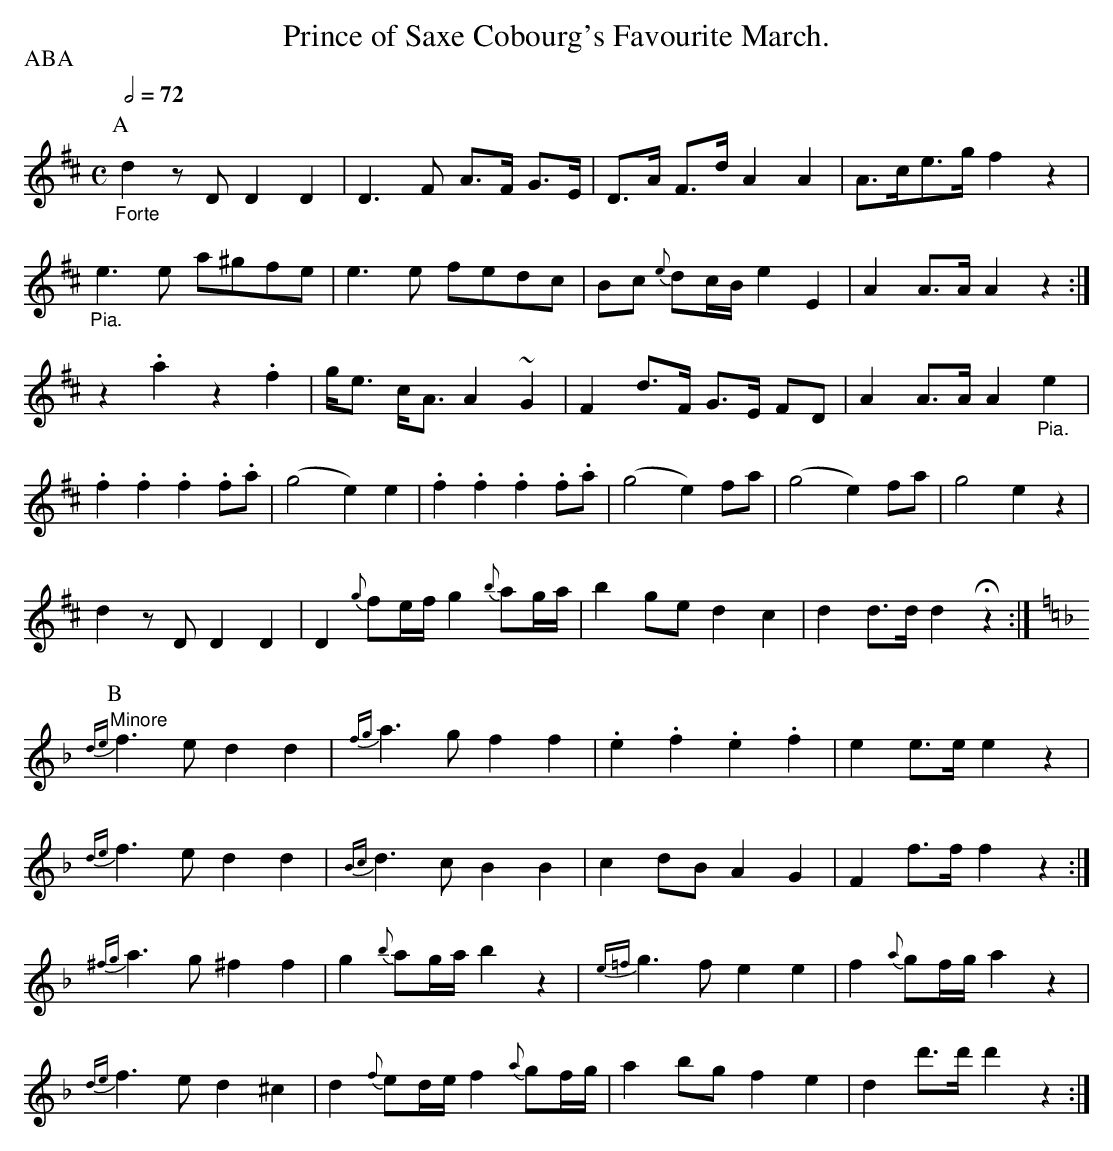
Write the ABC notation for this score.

X:1
T:Prince of Saxe Cobourg's Favourite March.
M:C
L:1/8
Q:1/2=72
P:ABA % Aird prints "Da Capo il Majore" at the end
K:D
P:A
"_Forte"d2    z D   D2 D2|D3   F A>F G>E|\
        D>A   F>d   A2 A2|A>ce>g f2  z2 |
"_Pia." e3      e   a^gfe|e3   e fedc |\
        Bc {e}dc/B/ e2 E2|A2 A>A A2  z2:|
 z2 .a2  z2 .f2 | g<e   c<A   A2       ~G2   |\
 F2  d>F G>E FD| A2    A>A   A2 "_Pia."e2   |
.f2 .f2 .f2 .f.a|(g4          e2)       e2   |\
.f2 .f2 .f2 .f.a|(g4          e2)       fa   |\
(g4      e2) fa| g4          e2        z2   |
 d2  zD  D2  D2 | D2 {g}fe/f/ g2     {b}ag/a/|\
 b2  ge  d2  c2 | d2    d>d   d2       Hz2  :|
P:B
K:D Minor
"^Minore"{de}f3   e  d2  d2|{fg}a3      g   f2    f2   |\
            .e2 .f2 .e2 .f2|    e2    e>e   e2    z2   |
         {de}f3   e  d2  d2|{Bc}d3      c   B2    B2   |\
             c2  dB  A2  G2|    F2    f>f   f2    z2  :|
        {^fg}a3   g ^f2  f2|    g2 {b}ag/a/ b2    z2   |\
        {e=f}g3   f  e2  e2|    f2 {a}gf/g/ a2    z2   |
         {de}f3   e  d2 ^c2|    d2 {f}ed/e/ f2 {a}gf/g/|\
             a2  bg  f2  e2|    d2    d'>d' d'2   z2  :|
